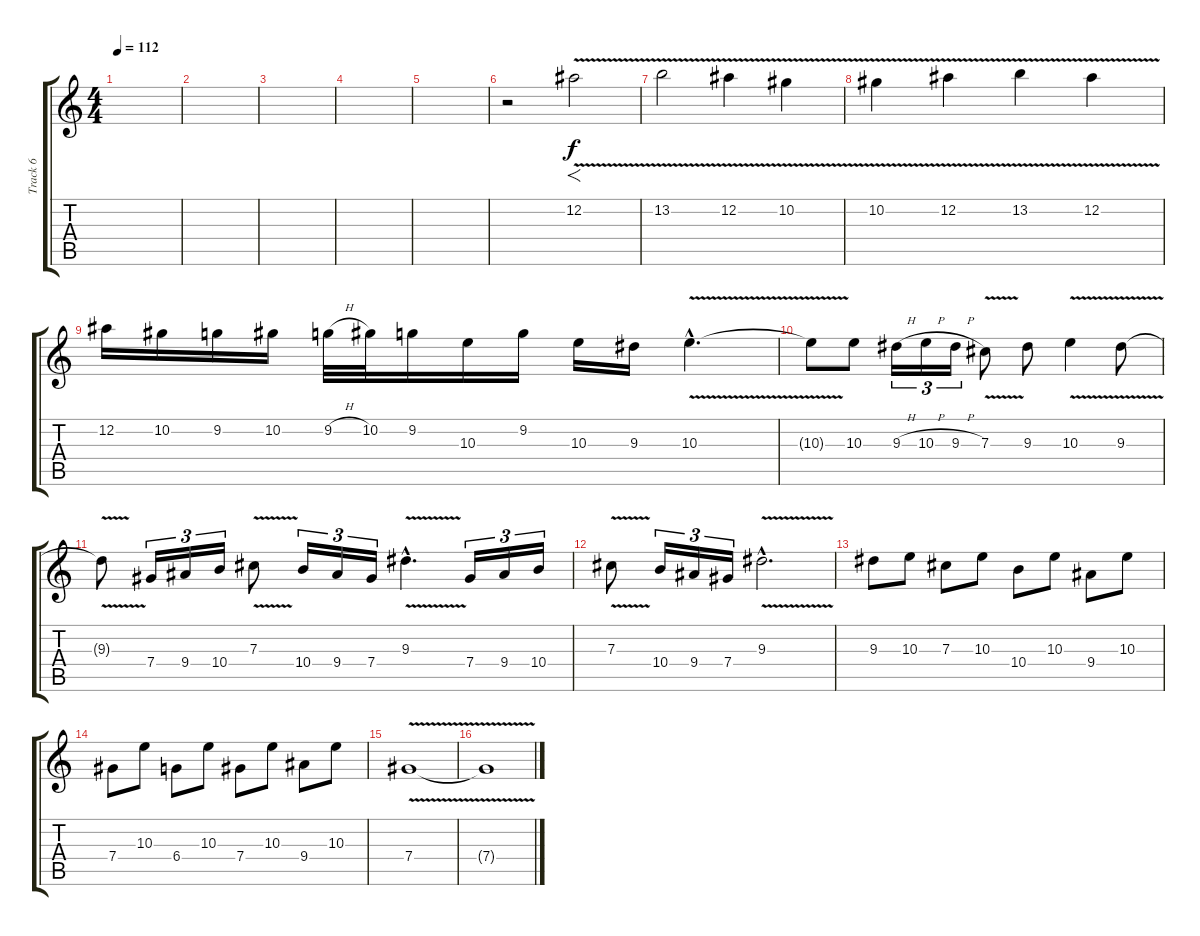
\track ("Track 6" "Track 6") {instrument overdrivenguitar}
\staff {score tabs}
\tuning (Eb4 Bb3 Gb3 Db3 Ab2 Eb2) {hide}
\ts (4 4)
\tempo 112
\clef g2
\ks c
|
|
|
|
|
r.2 12.2{v}.2{f} |
13.2{v}.2 12.2{v}.4 10.2{v}.4 |
10.2{v}.4 12.2{v}.4 13.2{v}.4 12.2{v}.4 |
12.2.16 10.2.16 9.2.16 10.2.16 9.2{h}.32 10.2.32 9.2.16 10.3.16 9.2.16 10.3.16 9.3.16 10.3{v hac}.4{d} |
10.3{t}.8 10.3.8 9.3{h}.16{tu (3 2)} 10.3{h}.16{tu (3 2)} 9.3{h}.16{tu (3 2)} 7.3{v}.8 9.3.8 10.3{v}.4 9.3{v}.8 |
9.3{t}.8 7.4.16{tu (3 2)} 9.4.16{tu (3 2)} 10.4.16{tu (3 2)} 7.3{v}.8 10.4.16{tu (3 2)} 9.4.16{tu (3 2)} 7.4.16{tu (3 2)} 9.3{v hac}.4{d} 7.4.16{tu (3 2)} 9.4.16{tu (3 2)} 10.4.16{tu (3 2)} |
7.3{v}.8 10.4.16{tu (3 2)} 9.4.16{tu (3 2)} 7.4.16{tu (3 2)} 9.3{v hac}.2{d} |
9.3.8 10.3.8 7.3.8 10.3.8 10.4.8 10.3.8 9.4.8 10.3.8 |
7.4.8 10.3.8 6.4.8 10.3.8 7.4.8 10.3.8 9.4.8 10.3.8 |
7.4{v}.1{volume 0} |
7.4{t}.1
